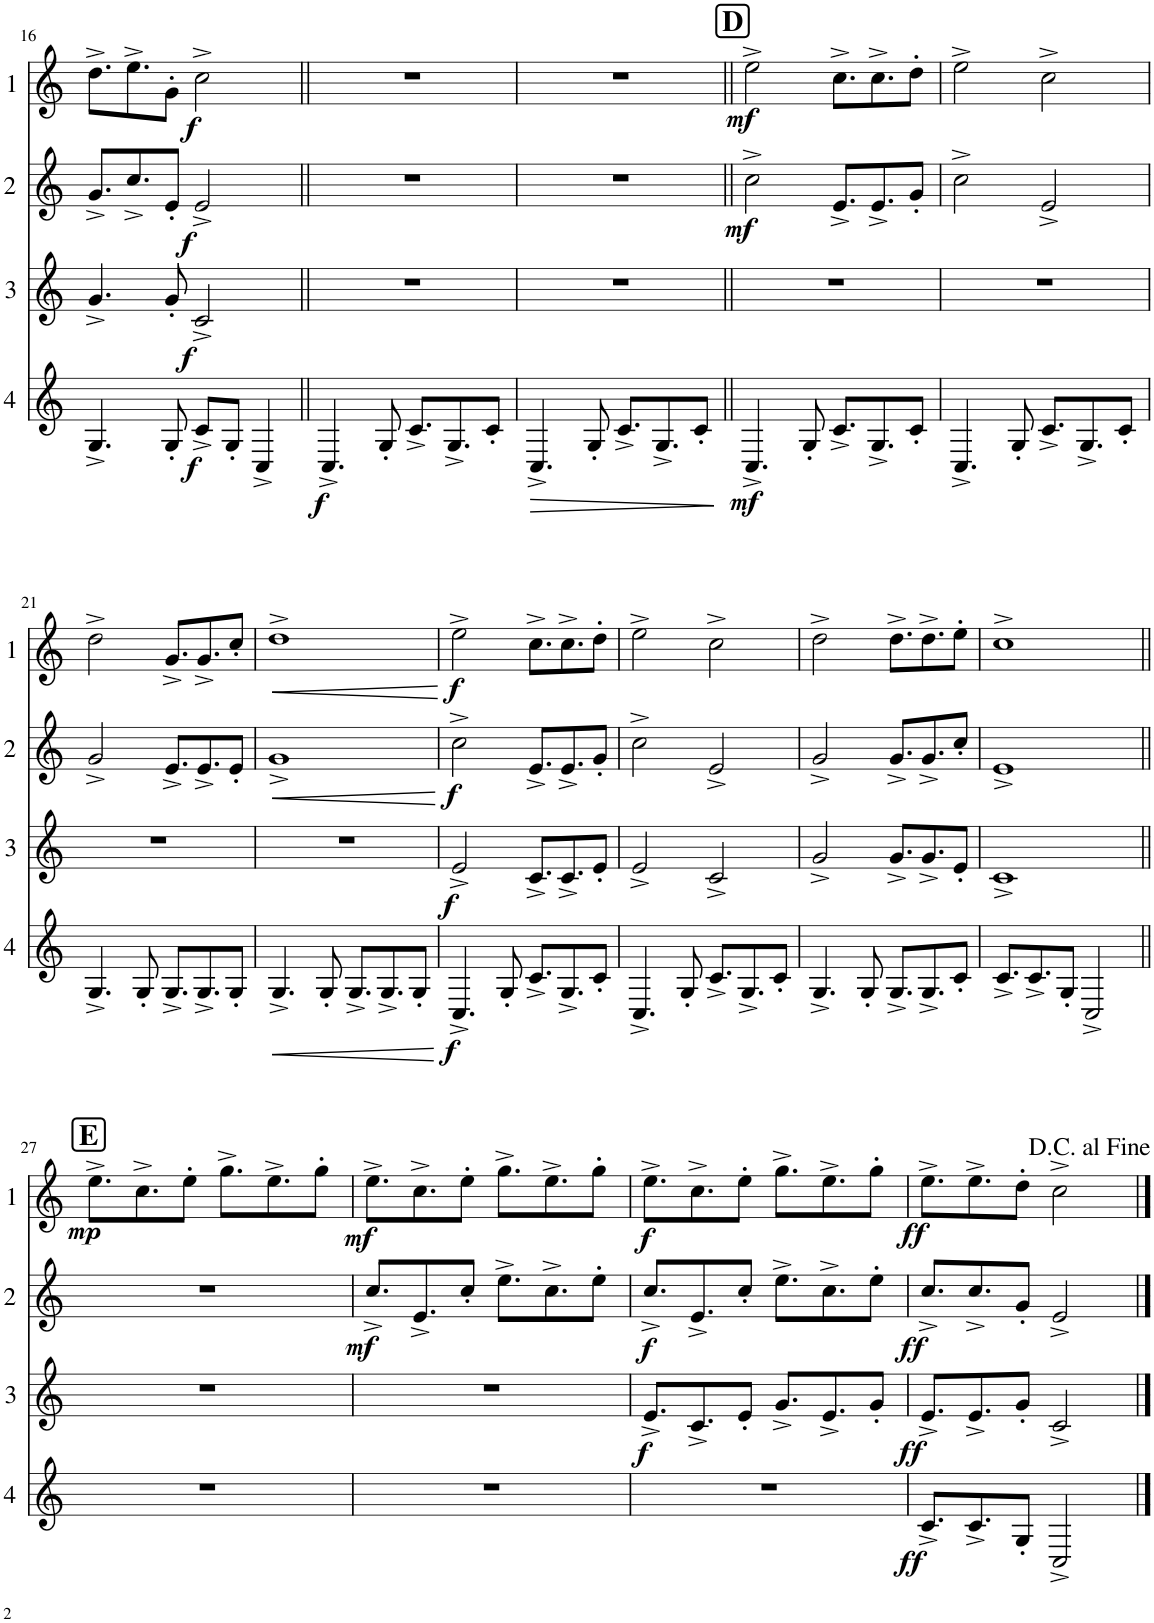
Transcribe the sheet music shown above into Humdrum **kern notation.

**kern	**dynam	**kern	**dynam	**kern	**dynam	**kern	**dynam
*part4	*part4	*part3	*part3	*part2	*part2	*part1	*part1
*staff4	*staff4	*staff3	*staff3	*staff2	*staff2	*staff1	*staff1
*I"Cor 4	*	*I"Cor 3	*	*I"Cor 2	*	*I"Cor 1	*
!!LO:PB:g=z
*clefG2	*	*clefG2	*	*clefG2	*	*clefG2	*
*Trd4c7	*	*Trd4c7	*	*Trd4c7	*	*Trd4c7	*
*k[]	*	*k[]	*	*k[]	*	*k[]	*
*M4/4	*	*M4/4	*	*M4/4	*	*M4/4	*
=16	=16	=16	=16	=16	=16	=16	=16
4.G^/	.	4.g^/	.	8.g^/L	.	8.dd^\L	.
.	.	.	.	8.cc^/	.	8.ee^\	.
8G'/	.	8g'/	.	8e'/J	.	8g'\J	.
!	!LO:DY:b	!	!LO:DY:b	!	!LO:DY:b	!	!LO:DY:b
8c^/L	f	2c^/	f	2e^/	f	2cc^\	f
8G'/J	.	.	.	.	.	.	.
4C^/	.	.	.	.	.	.	.
=17||	=17||	=17||	=17||	=17||	=17||	=17||	=17||
!	!LO:DY:b	!	!	!	!	!	!
4.C^/	f	1r	.	1r	.	1r	.
8G'/	.	.	.	.	.	.	.
8.c^/L	.	.	.	.	.	.	.
8.G^/	.	.	.	.	.	.	.
8c'/J	.	.	.	.	.	.	.
=18	=18	=18	=18	=18	=18	=18	=18
!	!LO:HP:b	!	!	!	!	!	!
4.C^/	>	1r	.	1r	.	1r	.
8G'/	.	.	.	.	.	.	.
8.c^/L	.	.	.	.	.	.	.
8.G^/	.	.	.	.	.	.	.
8c'/J	.	.	.	.	.	.	.
.	]	.	.	.	.	.	.
!!LO:REH:place=s1:a:B:cj:fs=14:t=D
=19||	=19||	=19||	=19||	=19||	=19||	=19||	=19||
!	!LO:DY:b	!	!	!	!LO:DY:b	!	!LO:DY:b
4.C^/	mf	1r	.	2cc^\	mf	2ee^\	mf
8G'/	.	.	.	.	.	.	.
8.c^/L	.	.	.	8.e^/L	.	8.cc^\L	.
8.G^/	.	.	.	8.e^/	.	8.cc^\	.
8c'/J	.	.	.	8g'/J	.	8dd'\J	.
=20	=20	=20	=20	=20	=20	=20	=20
4.C^/	.	1r	.	2cc^\	.	2ee^\	.
8G'/	.	.	.	.	.	.	.
8.c^/L	.	.	.	2e^/	.	2cc^\	.
8.G^/	.	.	.	.	.	.	.
8c'/J	.	.	.	.	.	.	.
!!LO:LB:g=z
=21	=21	=21	=21	=21	=21	=21	=21
4.G^/	.	1r	.	2g^/	.	2dd^\	.
8G'/	.	.	.	.	.	.	.
8.G^/L	.	.	.	8.e^/L	.	8.g^/L	.
8.G^/	.	.	.	8.e^/	.	8.g^/	.
8G'/J	.	.	.	8e'/J	.	8cc'/J	.
=22	=22	=22	=22	=22	=22	=22	=22
!	!LO:HP:b	!	!	!	!LO:HP:b	!	!LO:HP:b
4.G^/	<	1r	.	1g^	<	1dd^	<
8G'/	.	.	.	.	.	.	.
8.G^/L	.	.	.	.	.	.	.
8.G^/	.	.	.	.	.	.	.
8G'/J	.	.	.	.	.	.	.
.	[	.	.	.	[	.	[
=23	=23	=23	=23	=23	=23	=23	=23
!	!LO:DY:b	!	!LO:DY:b	!	!LO:DY:b	!	!LO:DY:b
4.C^/	f	2e^/	f	2cc^\	f	2ee^\	f
8G'/	.	.	.	.	.	.	.
8.c^/L	.	8.c^/L	.	8.e^/L	.	8.cc^\L	.
8.G^/	.	8.c^/	.	8.e^/	.	8.cc^\	.
8c'/J	.	8e'/J	.	8g'/J	.	8dd'\J	.
=24	=24	=24	=24	=24	=24	=24	=24
4.C^/	.	2e^/	.	2cc^\	.	2ee^\	.
8G'/	.	.	.	.	.	.	.
8.c^/L	.	2c^/	.	2e^/	.	2cc^\	.
8.G^/	.	.	.	.	.	.	.
8c'/J	.	.	.	.	.	.	.
=25	=25	=25	=25	=25	=25	=25	=25
4.G^/	.	2g^/	.	2g^/	.	2dd^\	.
8G'/	.	.	.	.	.	.	.
8.G^/L	.	8.g^/L	.	8.g^/L	.	8.dd^\L	.
8.G^/	.	8.g^/	.	8.g^/	.	8.dd^\	.
8c'/J	.	8e'/J	.	8cc'/J	.	8ee'\J	.
=26	=26	=26	=26	=26	=26	=26	=26
8.c^/L	.	1c^	.	1e^	.	1cc^	.
8.c^/	.	.	.	.	.	.	.
8G'/J	.	.	.	.	.	.	.
2C^/	.	.	.	.	.	.	.
!!LO:LB:g=z
!!LO:REH:place=s1:a:B:cj:fs=14:t=E
=27||	=27||	=27||	=27||	=27||	=27||	=27||	=27||
!	!	!	!	!	!	!	!LO:DY:b
1r	.	1r	.	1r	.	8.ee^\L	mp
.	.	.	.	.	.	8.cc^\	.
.	.	.	.	.	.	8ee'\J	.
.	.	.	.	.	.	8.gg^\L	.
.	.	.	.	.	.	8.ee^\	.
.	.	.	.	.	.	8gg'\J	.
=28	=28	=28	=28	=28	=28	=28	=28
!	!	!	!	!	!LO:DY:b	!	!LO:DY:b
1r	.	1r	.	8.cc^/L	mf	8.ee^\L	mf
.	.	.	.	8.e^/	.	8.cc^\	.
.	.	.	.	8cc'/J	.	8ee'\J	.
.	.	.	.	8.ee^\L	.	8.gg^\L	.
.	.	.	.	8.cc^\	.	8.ee^\	.
.	.	.	.	8ee'\J	.	8gg'\J	.
=29	=29	=29	=29	=29	=29	=29	=29
!	!	!	!LO:DY:b	!	!LO:DY:b	!	!LO:DY:b
1r	.	8.e^/L	f	8.cc^/L	f	8.ee^\L	f
.	.	8.c^/	.	8.e^/	.	8.cc^\	.
.	.	8e'/J	.	8cc'/J	.	8ee'\J	.
.	.	8.g^/L	.	8.ee^\L	.	8.gg^\L	.
.	.	8.e^/	.	8.cc^\	.	8.ee^\	.
.	.	8g'/J	.	8ee'\J	.	8gg'\J	.
=30	=30	=30	=30	=30	=30	=30	=30
!	!LO:DY:b	!	!LO:DY:b	!	!LO:DY:b	!	!LO:DY:b
8.c^/L	ff	8.e^/L	ff	8.cc^/L	ff	8.ee^\L	ff
8.c^/	.	8.e^/	.	8.cc^/	.	8.ee^\	.
8G'/J	.	8g'/J	.	8g'/J	.	8dd'\J	.
2C^/	.	2c^/	.	2e^/	.	2cc^\	.
==	==	==	==	==	==	==	==
*-	*-	*-	*-	*-	*-	*-	*-
